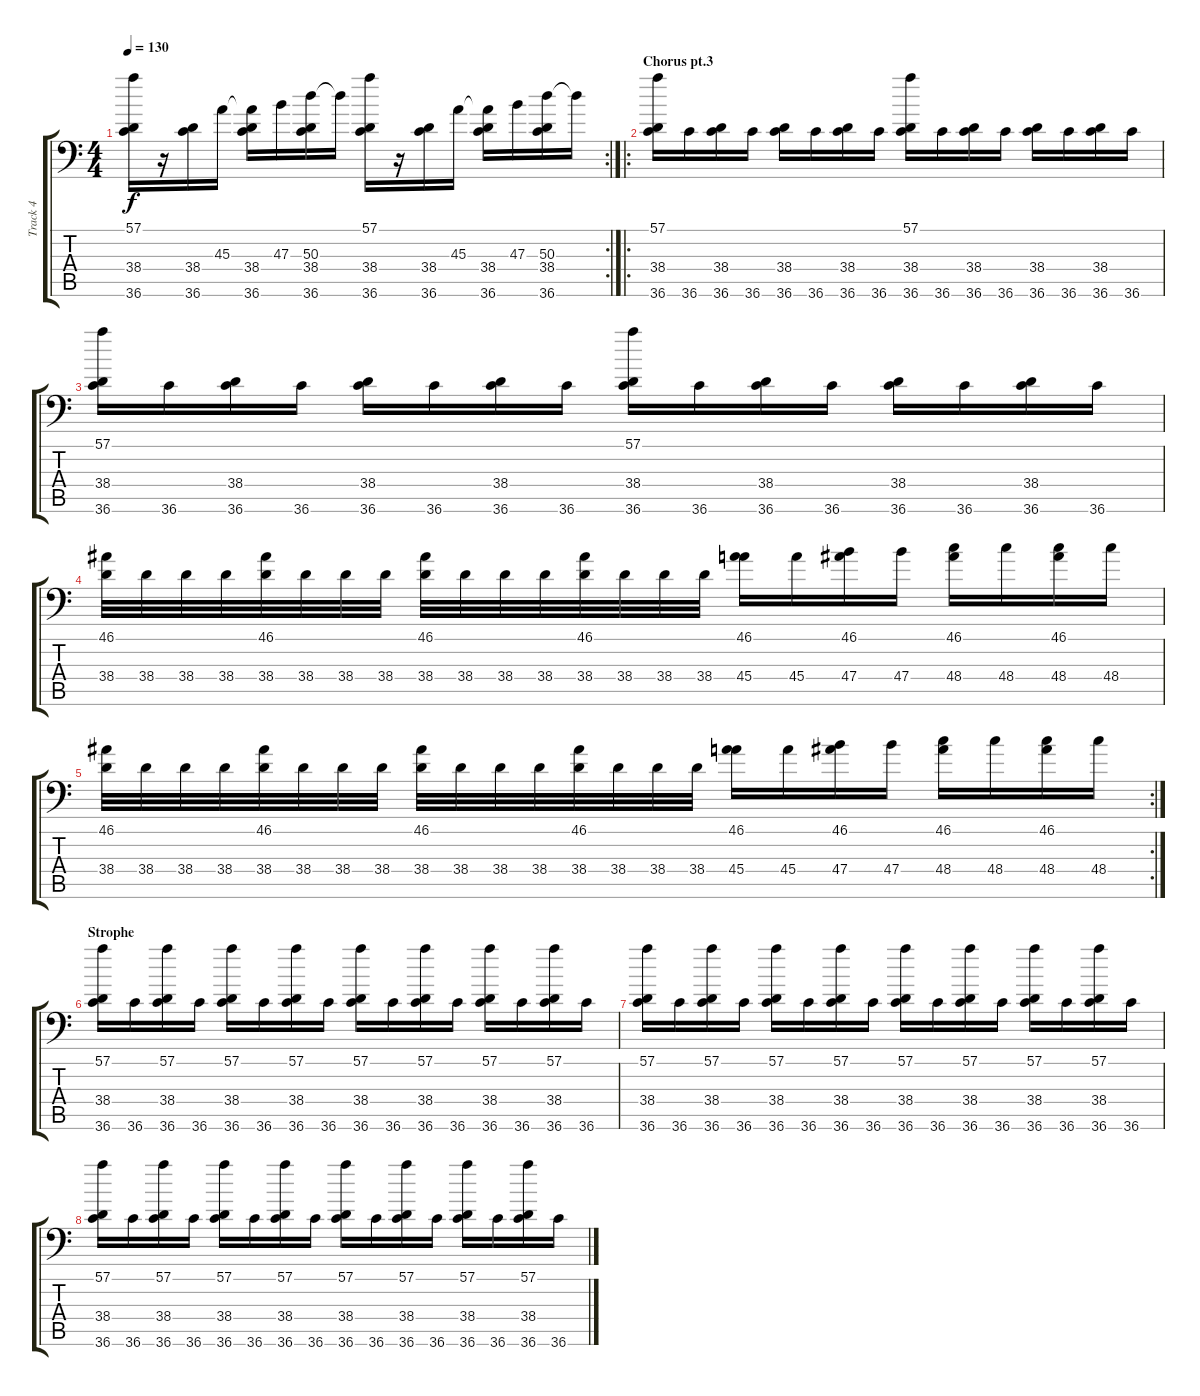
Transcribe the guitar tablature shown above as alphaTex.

\track ("Track 4" "Track 4") {instrument acousticgrandpiano}
\staff {score tabs}
\tuning (C-1 C-1 C-1 C-1 C-1 C-1) {hide}
\rc 2
\ts (4 4)
\tempo 130
\clef f4
\ks c
(57.1 38.4 36.6).16{dy f} r.16 (38.4 36.6).16 45.3.16 (45.3{t} 38.4 36.6).16 47.3.16 (50.3 38.4 36.6).16 50.3{t}.16 (57.1 38.4 36.6).16 r.16 (38.4 36.6).16 45.3.16 (45.3{t} 38.4 36.6).16 47.3.16 (50.3 38.4 36.6).16 50.3{t}.16 |
\ro
\section ("" "Chorus pt.3")
(57.1 38.4 36.6).16 36.6.16 (38.4 36.6).16 36.6.16 (38.4 36.6).16 36.6.16 (38.4 36.6).16 36.6.16 (57.1 38.4 36.6).16 36.6.16 (38.4 36.6).16 36.6.16 (38.4 36.6).16 36.6.16 (38.4 36.6).16 36.6.16 |
(57.1 38.4 36.6).16 36.6.16 (38.4 36.6).16 36.6.16 (38.4 36.6).16 36.6.16 (38.4 36.6).16 36.6.16 (57.1 38.4 36.6).16 36.6.16 (38.4 36.6).16 36.6.16 (38.4 36.6).16 36.6.16 (38.4 36.6).16 36.6.16 |
(46.1 38.4).32 38.4.32 38.4.32 38.4.32 (46.1 38.4).32 38.4.32 38.4.32 38.4.32 (46.1 38.4).32 38.4.32 38.4.32 38.4.32 (46.1 38.4).32 38.4.32 38.4.32 38.4.32 (46.1 45.4).16 45.4.16 (46.1 47.4).16 47.4.16 (46.1 48.4).16 48.4.16 (46.1 48.4).16 48.4.16 |
\rc 2
(46.1 38.4).32 38.4.32 38.4.32 38.4.32 (46.1 38.4).32 38.4.32 38.4.32 38.4.32 (46.1 38.4).32 38.4.32 38.4.32 38.4.32 (46.1 38.4).32 38.4.32 38.4.32 38.4.32 (46.1 45.4).16 45.4.16 (46.1 47.4).16 47.4.16 (46.1 48.4).16 48.4.16 (46.1 48.4).16 48.4.16 |
\section ("" "Strophe")
(57.1 38.4 36.6).16 36.6.16 (57.1 38.4 36.6).16 36.6.16 (57.1 38.4 36.6).16 36.6.16 (57.1 38.4 36.6).16 36.6.16 (57.1 38.4 36.6).16 36.6.16 (57.1 38.4 36.6).16 36.6.16 (57.1 38.4 36.6).16 36.6.16 (57.1 38.4 36.6).16 36.6.16 |
(57.1 38.4 36.6).16 36.6.16 (57.1 38.4 36.6).16 36.6.16 (57.1 38.4 36.6).16 36.6.16 (57.1 38.4 36.6).16 36.6.16 (57.1 38.4 36.6).16 36.6.16 (57.1 38.4 36.6).16 36.6.16 (57.1 38.4 36.6).16 36.6.16 (57.1 38.4 36.6).16 36.6.16 |
(57.1 38.4 36.6).16 36.6.16 (57.1 38.4 36.6).16 36.6.16 (57.1 38.4 36.6).16 36.6.16 (57.1 38.4 36.6).16 36.6.16 (57.1 38.4 36.6).16 36.6.16 (57.1 38.4 36.6).16 36.6.16 (57.1 38.4 36.6).16 36.6.16 (57.1 38.4 36.6).16 36.6.16
